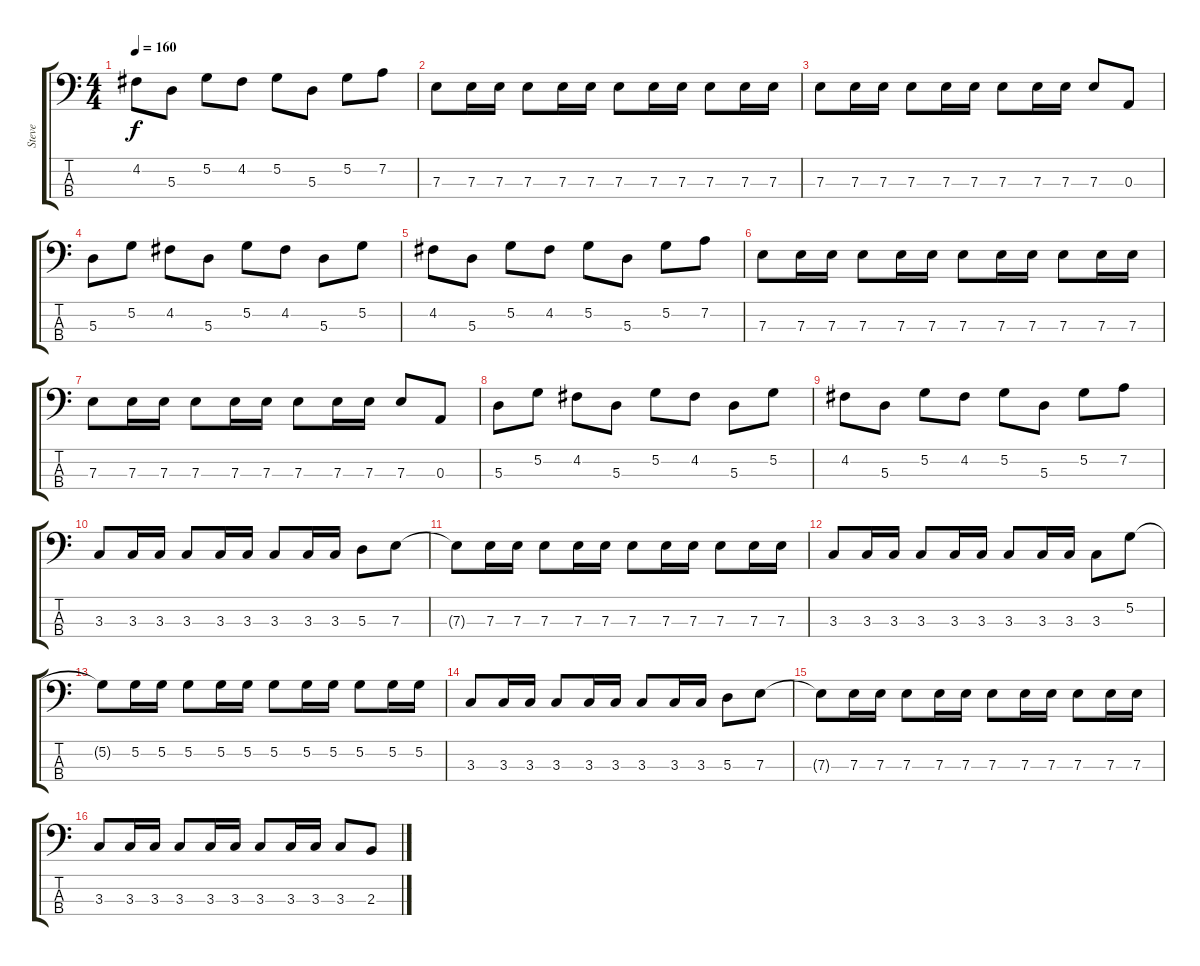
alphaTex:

\track ("Steve" "Steve") {instrument electricbassfinger}
\staff {score tabs}
\tuning (G2 D2 A1 E1) {hide}
\ts (4 4)
\tempo 160
\clef f4
\ks c
4.2.8{dy f} 5.3.8 5.2.8 4.2.8 5.2.8 5.3.8 5.2.8 7.2.8 |
7.3.8 7.3.16 7.3.16 7.3.8 7.3.16 7.3.16 7.3.8 7.3.16 7.3.16 7.3.8 7.3.16 7.3.16 |
7.3.8 7.3.16 7.3.16 7.3.8 7.3.16 7.3.16 7.3.8 7.3.16 7.3.16 7.3.8 0.3.8 |
5.3.8 5.2.8 4.2.8 5.3.8 5.2.8 4.2.8 5.3.8 5.2.8 |
4.2.8 5.3.8 5.2.8 4.2.8 5.2.8 5.3.8 5.2.8 7.2.8 |
7.3.8 7.3.16 7.3.16 7.3.8 7.3.16 7.3.16 7.3.8 7.3.16 7.3.16 7.3.8 7.3.16 7.3.16 |
7.3.8 7.3.16 7.3.16 7.3.8 7.3.16 7.3.16 7.3.8 7.3.16 7.3.16 7.3.8 0.3.8 |
5.3.8 5.2.8 4.2.8 5.3.8 5.2.8 4.2.8 5.3.8 5.2.8 |
4.2.8 5.3.8 5.2.8 4.2.8 5.2.8 5.3.8 5.2.8 7.2.8 |
3.3.8 3.3.16 3.3.16 3.3.8 3.3.16 3.3.16 3.3.8 3.3.16 3.3.16 5.3.8 7.3.8 |
7.3{t}.8 7.3.16 7.3.16 7.3.8 7.3.16 7.3.16 7.3.8 7.3.16 7.3.16 7.3.8 7.3.16 7.3.16 |
3.3.8 3.3.16 3.3.16 3.3.8 3.3.16 3.3.16 3.3.8 3.3.16 3.3.16 3.3.8 5.2.8 |
5.2{t}.8 5.2.16 5.2.16 5.2.8 5.2.16 5.2.16 5.2.8 5.2.16 5.2.16 5.2.8 5.2.16 5.2.16 |
3.3.8 3.3.16 3.3.16 3.3.8 3.3.16 3.3.16 3.3.8 3.3.16 3.3.16 5.3.8 7.3.8 |
7.3{t}.8 7.3.16 7.3.16 7.3.8 7.3.16 7.3.16 7.3.8 7.3.16 7.3.16 7.3.8 7.3.16 7.3.16 |
3.3.8 3.3.16 3.3.16 3.3.8 3.3.16 3.3.16 3.3.8 3.3.16 3.3.16 3.3.8 2.3.8
